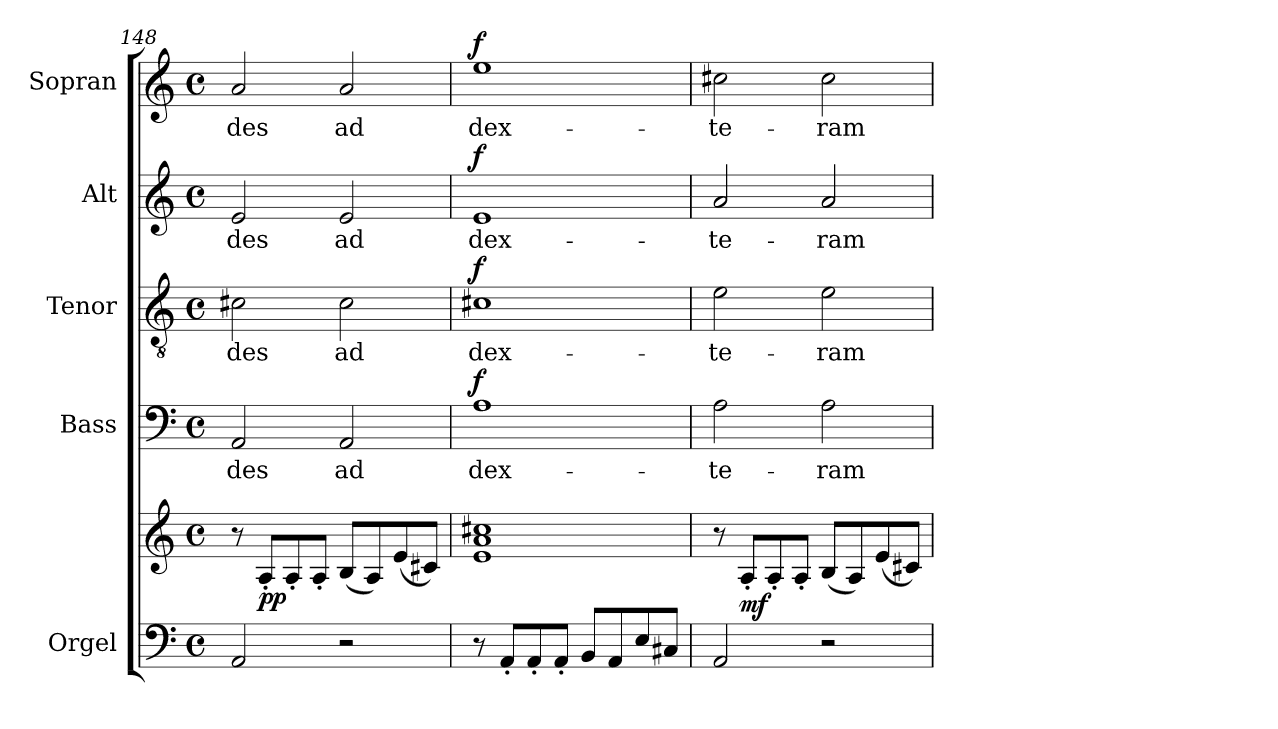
**kern	**kern	**dynam	**kern	**text	**dynam	**kern	**text	**dynam	**kern	**text	**dynam	**kern	**text	**dynam
*part5	*part5	*part5	*part4	*part4	*part4	*part3	*part3	*part3	*part2	*part2	*part2	*part1	*part1	*part1
*staff6	*staff5	*staff5/6	*staff4	*staff4	*staff4	*staff3	*staff3	*staff3	*staff2	*staff2	*staff2	*staff1	*staff1	*staff1
*I"Orgel	*	*	*I"Bass	*	*	*I"Tenor	*	*	*I"Alt	*	*	*I"Sopran	*	*
*I'Org.	*	*	*I'B.	*	*	*I'T.	*	*	*I'A.	*	*	*I'S.	*	*
!!LO:LB:g=z
*clefF4	*clefG2	*	*clefF4	*	*	*clefGv2	*	*	*clefG2	*	*	*clefG2	*	*
*k[]	*k[]	*	*k[]	*	*	*k[]	*	*	*k[]	*	*	*k[]	*	*
*C:	*C:	*	*C:	*	*	*C:	*	*	*C:	*	*	*C:	*	*
*M4/4	*M4/4	*	*M4/4	*	*	*M4/4	*	*	*M4/4	*	*	*M4/4	*	*
*met(c)	*met(c)	*	*met(c)	*	*	*met(c)	*	*	*met(c)	*	*	*met(c)	*	*
=148	=148	=148	=148	=148	=148	=148	=148	=148	=148	=148	=148	=148	=148	=148
!	!	!	!	!LO:LY:b	!	!	!LO:LY:b	!	!	!LO:LY:b	!	!	!LO:LY:b	!
2AA/	8r	.	2AA/	-des	.	2c#X\	-des	.	2e/	-des	.	2a/	-des	.
!	!	!LO:DY:b	!	!	!	!	!	!	!	!	!	!	!	!
.	8A'</L	pp	.	.	.	.	.	.	.	.	.	.	.	.
.	8A'</	.	.	.	.	.	.	.	.	.	.	.	.	.
.	8A'</J	.	.	.	.	.	.	.	.	.	.	.	.	.
!	!	!	!	!LO:LY:b	!	!	!LO:LY:b	!	!	!LO:LY:b	!	!	!LO:LY:b	!
2r	(<8B/L	.	2AA/	ad	.	2c#\	ad	.	2e/	ad	.	2a/	ad	.
.	8A/)	.	.	.	.	.	.	.	.	.	.	.	.	.
.	(<8e/	.	.	.	.	.	.	.	.	.	.	.	.	.
.	8c#X/J)	.	.	.	.	.	.	.	.	.	.	.	.	.
=149	=149	=149	=149	=149	=149	=149	=149	=149	=149	=149	=149	=149	=149	=149
!	!	!	!	!LO:LY:b	!LO:DY:a	!	!LO:LY:b	!LO:DY:a	!	!LO:LY:b	!LO:DY:a	!	!LO:LY:b	!LO:DY:a
8r	1e 1a 1cc#X	.	1A	dex-	f	1c#X	dex-	f	1e	dex-	f	1ee	dex-	f
8AA'</L	.	.	.	.	.	.	.	.	.	.	.	.	.	.
8AA'</	.	.	.	.	.	.	.	.	.	.	.	.	.	.
8AA'</J	.	.	.	.	.	.	.	.	.	.	.	.	.	.
8BB/L	.	.	.	.	.	.	.	.	.	.	.	.	.	.
8AA/	.	.	.	.	.	.	.	.	.	.	.	.	.	.
8E/	.	.	.	.	.	.	.	.	.	.	.	.	.	.
8C#X/J	.	.	.	.	.	.	.	.	.	.	.	.	.	.
=150	=150	=150	=150	=150	=150	=150	=150	=150	=150	=150	=150	=150	=150	=150
!	!	!	!	!LO:LY:b	!	!	!LO:LY:b	!	!	!LO:LY:b	!	!	!LO:LY:b	!
2AA/	8r	.	2A\	-te-	.	2e\	-te-	.	2a/	-te-	.	2cc#X\	-te-	.
!	!	!LO:DY:b	!	!	!	!	!	!	!	!	!	!	!	!
.	8A'</L	mf	.	.	.	.	.	.	.	.	.	.	.	.
.	8A'</	.	.	.	.	.	.	.	.	.	.	.	.	.
.	8A'</J	.	.	.	.	.	.	.	.	.	.	.	.	.
!	!	!	!	!LO:LY:b	!	!	!LO:LY:b	!	!	!LO:LY:b	!	!	!LO:LY:b	!
2r	(<8B/L	.	2A\	-ram	.	2e\	-ram	.	2a/	-ram	.	2cc#\	-ram	.
.	8A/)	.	.	.	.	.	.	.	.	.	.	.	.	.
.	(<8e/	.	.	.	.	.	.	.	.	.	.	.	.	.
.	8c#X/J)	.	.	.	.	.	.	.	.	.	.	.	.	.
=	=	=	=	=	=	=	=	=	=	=	=	=	=	=
*-	*-	*-	*-	*-	*-	*-	*-	*-	*-	*-	*-	*-	*-	*-
